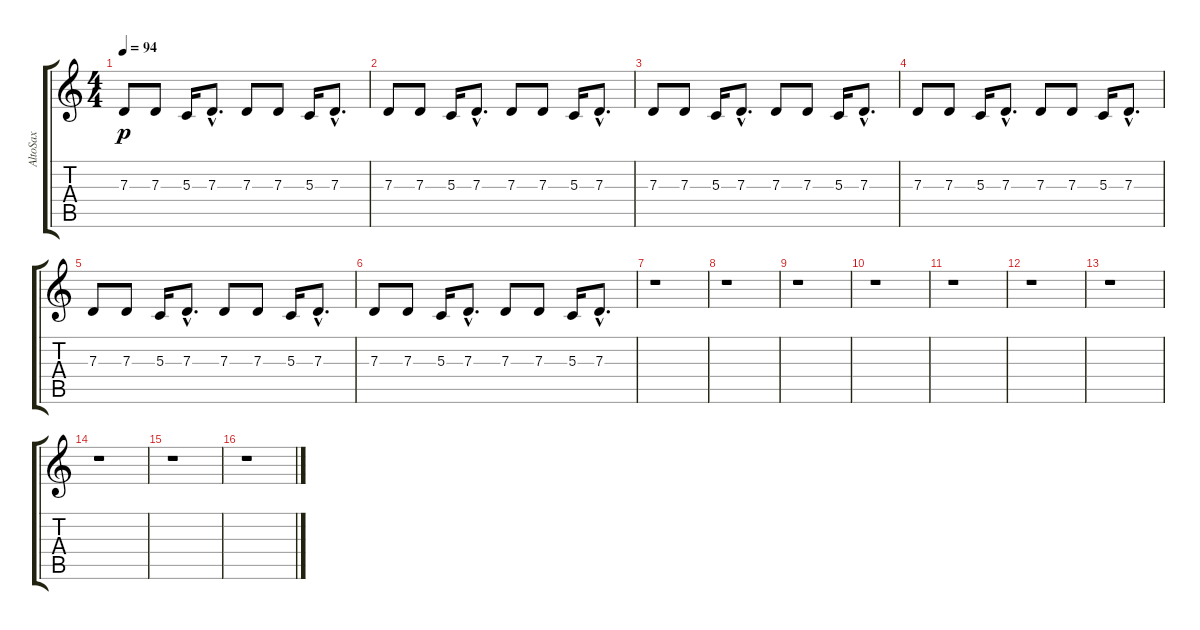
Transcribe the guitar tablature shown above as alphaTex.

\track ("AltoSax" "AltoSax") {instrument synthstrings2}
\staff {score tabs}
\tuning (E4 B3 G3 D3 A2 E2) {hide}
\ts (4 4)
\tempo 94
\clef g2
\ks c
7.3.8{dy p} 7.3.8 5.3.16 7.3{hac}.8{d} 7.3.8 7.3.8 5.3.16 7.3{hac}.8{d} |
7.3.8 7.3.8 5.3.16 7.3{hac}.8{d} 7.3.8 7.3.8 5.3.16 7.3{hac}.8{d} |
7.3.8 7.3.8 5.3.16 7.3{hac}.8{d} 7.3.8 7.3.8 5.3.16 7.3{hac}.8{d} |
7.3.8 7.3.8 5.3.16 7.3{hac}.8{d} 7.3.8 7.3.8 5.3.16 7.3{hac}.8{d} |
7.3.8 7.3.8 5.3.16 7.3{hac}.8{d} 7.3.8 7.3.8 5.3.16 7.3{hac}.8{d} |
7.3.8 7.3.8 5.3.16 7.3{hac}.8{d} 7.3.8 7.3.8 5.3.16 7.3{hac}.8{d} |
r.1 |
r.1 |
r.1 |
r.1 |
r.1 |
r.1 |
r.1 |
r.1 |
r.1 |
r.1
